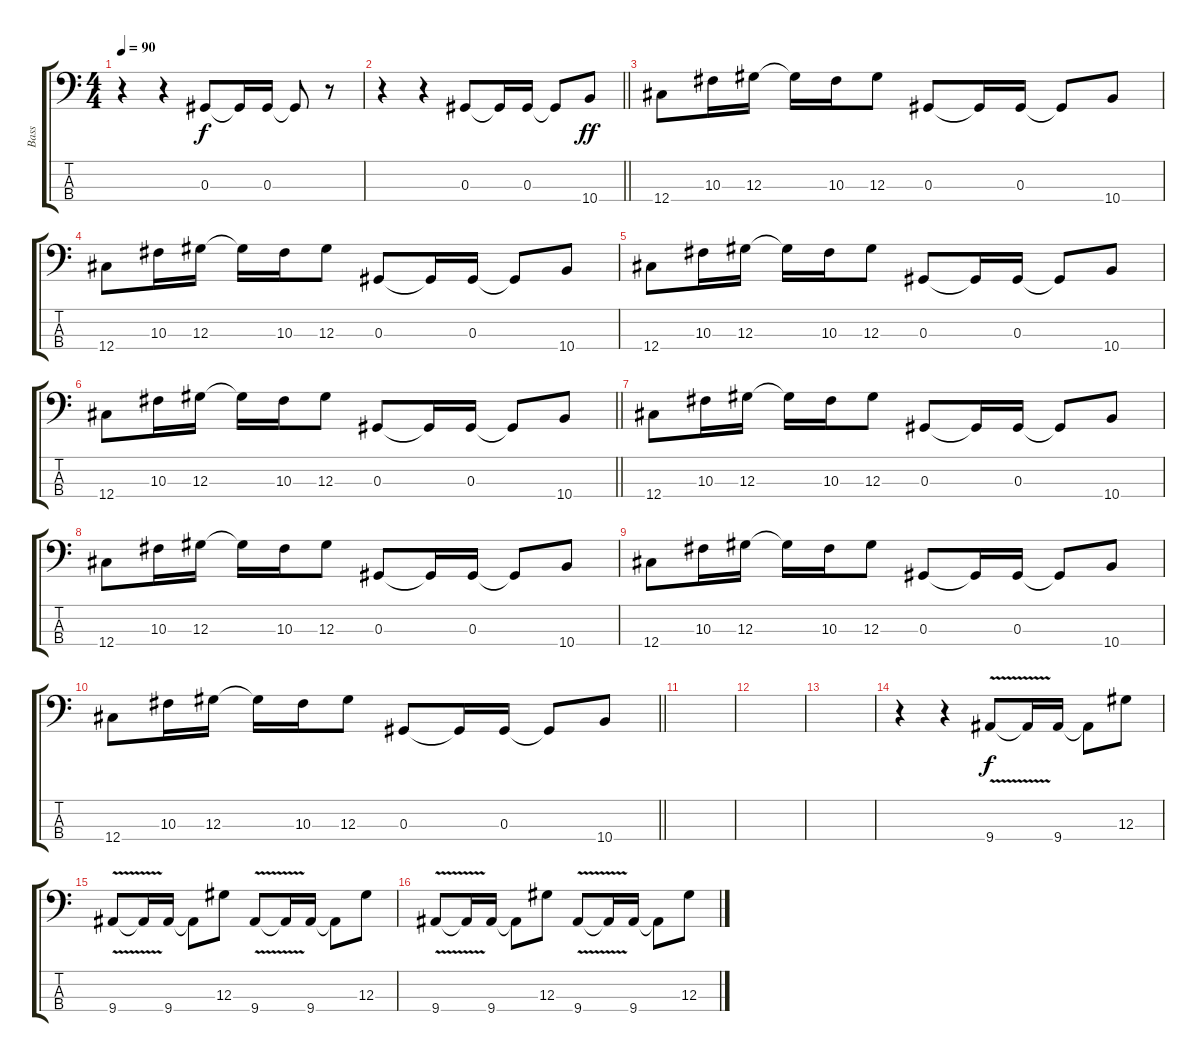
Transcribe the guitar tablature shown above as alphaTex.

\track ("Bass" "Bass") {instrument electricbassfinger}
\staff {score tabs}
\tuning (Gb2 Db2 Ab1 Db1) {hide}
\ts (4 4)
\tempo 90
\clef f4
\ks c
r.4{dy f} r.4 0.3.8 0.3{t}.16 0.3.16 0.3{t}.8 r.8 |
\barLineRight lightlight
r.4 r.4 0.3.8 0.3{t}.16 0.3.16 0.3{t}.8 10.4.8{dy ff} |
\section ("" "")
12.4.8 10.3.16 12.3.16 12.3{t}.16 10.3.16 12.3.8 0.3.8 0.3{t}.16 0.3.16 0.3{t}.8 10.4.8 |
12.4.8 10.3.16 12.3.16 12.3{t}.16 10.3.16 12.3.8 0.3.8 0.3{t}.16 0.3.16 0.3{t}.8 10.4.8 |
12.4.8 10.3.16 12.3.16 12.3{t}.16 10.3.16 12.3.8 0.3.8 0.3{t}.16 0.3.16 0.3{t}.8 10.4.8 |
\barLineRight lightlight
12.4.8 10.3.16 12.3.16 12.3{t}.16 10.3.16 12.3.8 0.3.8 0.3{t}.16 0.3.16 0.3{t}.8 10.4.8 |
12.4.8 10.3.16 12.3.16 12.3{t}.16 10.3.16 12.3.8 0.3.8 0.3{t}.16 0.3.16 0.3{t}.8 10.4.8 |
12.4.8 10.3.16 12.3.16 12.3{t}.16 10.3.16 12.3.8 0.3.8 0.3{t}.16 0.3.16 0.3{t}.8 10.4.8 |
12.4.8 10.3.16 12.3.16 12.3{t}.16 10.3.16 12.3.8 0.3.8 0.3{t}.16 0.3.16 0.3{t}.8 10.4.8 |
\barLineRight lightlight
12.4.8 10.3.16 12.3.16 12.3{t}.16 10.3.16 12.3.8 0.3.8 0.3{t}.16 0.3.16 0.3{t}.8 10.4.8 |
\section ("" "")
|
|
|
r.4 r.4 9.4{v}.8{dy f} 9.4{t}.16 9.4.16 9.4{t}.8 12.3.8 |
9.4{v}.8 9.4{t}.16 9.4.16 9.4{t}.8 12.3.8 9.4{v}.8 9.4{t}.16 9.4.16 9.4{t}.8 12.3.8 |
9.4{v}.8 9.4{t}.16 9.4.16 9.4{t}.8 12.3.8 9.4{v}.8 9.4{t}.16 9.4.16 9.4{t}.8 12.3.8
